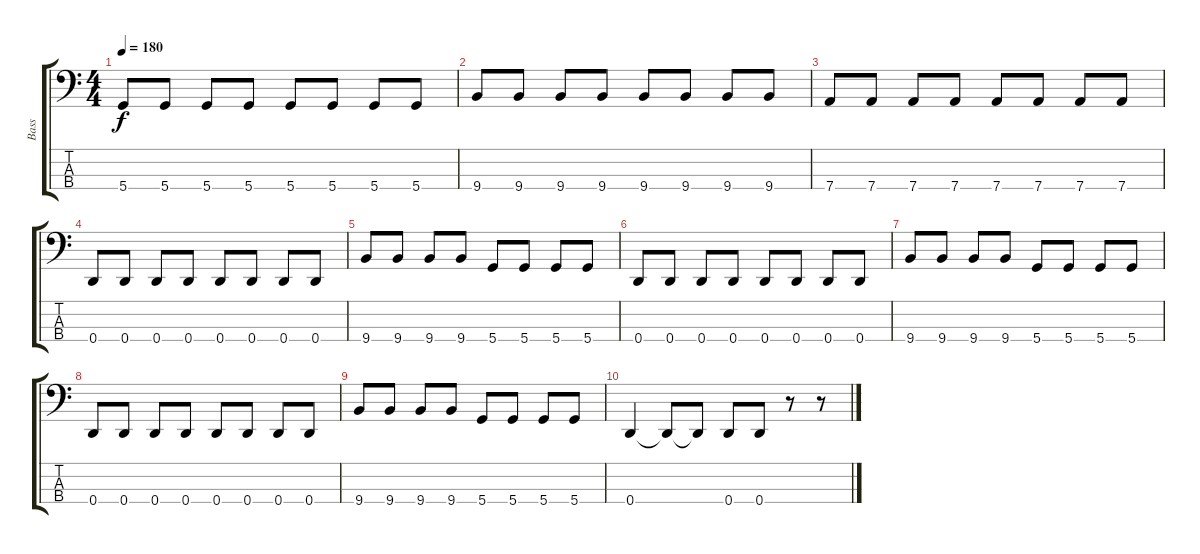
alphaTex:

\track ("Bass" "Bass") {instrument electricbasspick}
\staff {score tabs}
\tuning (G2 D2 A1 D1) {hide}
\ts (4 4)
\tempo 180
\clef f4
\ks c
5.4.8{dy f} 5.4.8 5.4.8 5.4.8 5.4.8 5.4.8 5.4.8 5.4.8 |
9.4.8 9.4.8 9.4.8 9.4.8 9.4.8 9.4.8 9.4.8 9.4.8 |
7.4.8 7.4.8 7.4.8 7.4.8 7.4.8 7.4.8 7.4.8 7.4.8 |
0.4.8 0.4.8 0.4.8 0.4.8 0.4.8 0.4.8 0.4.8 0.4.8 |
9.4.8 9.4.8 9.4.8 9.4.8 5.4.8 5.4.8 5.4.8 5.4.8 |
0.4.8 0.4.8 0.4.8 0.4.8 0.4.8 0.4.8 0.4.8 0.4.8 |
9.4.8 9.4.8 9.4.8 9.4.8 5.4.8 5.4.8 5.4.8 5.4.8 |
0.4.8 0.4.8 0.4.8 0.4.8 0.4.8 0.4.8 0.4.8 0.4.8 |
9.4.8 9.4.8 9.4.8 9.4.8 5.4.8 5.4.8 5.4.8 5.4.8 |
0.4.4 0.4{t}.8 0.4{t}.8 0.4.8 0.4.8 r.8 r.8
